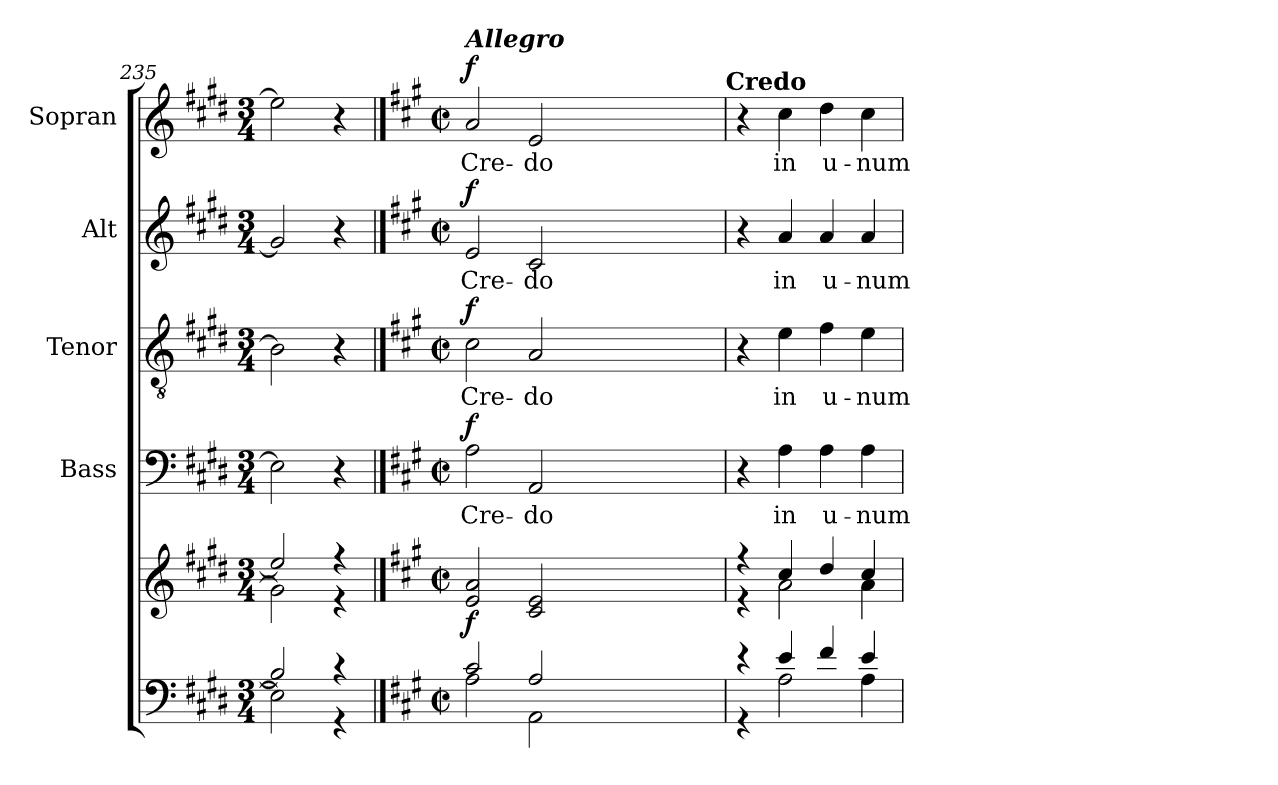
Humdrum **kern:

**kern	**kern	**dynam	**kern	**text	**dynam	**kern	**text	**dynam	**kern	**text	**dynam	**kern	**text	**dynam
*part5	*part5	*part5	*part4	*part4	*part4	*part3	*part3	*part3	*part2	*part2	*part2	*part1	*part1	*part1
*staff6	*staff5	*staff5/6	*staff4	*staff4	*staff4	*staff3	*staff3	*staff3	*staff2	*staff2	*staff2	*staff1	*staff1	*staff1
*	*	*	*I"Bass	*	*	*I"Tenor	*	*	*I"Alt	*	*	*I"Sopran	*	*
*	*	*	*I'B.	*	*	*I'T.	*	*	*I'A.	*	*	*I'S.	*	*
*clefF4	*clefG2	*	*clefF4	*	*	*clefGv2	*	*	*clefG2	*	*	*clefG2	*	*
*k[f#c#g#d#]	*k[f#c#g#d#]	*	*k[f#c#g#d#]	*	*	*k[f#c#g#d#]	*	*	*k[f#c#g#d#]	*	*	*k[f#c#g#d#]	*	*
*E:	*E:	*	*E:	*	*	*E:	*	*	*E:	*	*	*E:	*	*
*M3/4	*M3/4	*	*M3/4	*	*	*M3/4	*	*	*M3/4	*	*	*M3/4	*	*
=235	=235	=235	=235	=235	=235	=235	=235	=235	=235	=235	=235	=235	=235	=235
*^	*^	*	*	*	*	*	*	*	*	*	*	*	*	*
2B/]	2E\]	2ee/]	2g#\]	.	2E\]	.	.	2B\]	.	.	2g#/]	.	.	2ee\]	.	.
4r	4r	4r	4r	.	4r	.	.	4r	.	.	4r	.	.	4r	.	.
*	*	*v	*v	*	*	*	*	*	*	*	*	*	*	*	*	*
!!LO:PB:g=z
==236	==236	==236	==236	==236	==236	==236	==236	==236	==236	==236	==236	==236	==236	==236	==236
*k[f#c#g#]	*	*k[f#c#g#]	*	*k[f#c#g#]	*	*	*k[f#c#g#]	*	*	*k[f#c#g#]	*	*	*k[f#c#g#]	*	*
*A:	*	*A:	*	*A:	*	*	*A:	*	*	*A:	*	*	*A:	*	*
*M2/2	*	*M2/2	*	*M2/2	*	*	*M2/2	*	*	*M2/2	*	*	*M2/2	*	*
*met(c|)	*	*met(c|)	*	*met(c|)	*	*	*met(c|)	*	*	*met(c|)	*	*	*met(c|)	*	*
*	*	*^	*	*	*	*	*	*	*	*	*	*	*	*	*
!	!	!	!	!	!	!	!	!	!	!	!	!	!	!LO:TX:a:Bi:t=Allegro	!	!
!	!	!	!	!LO:DY:b	!	!LO:LY:b	!LO:DY:a	!	!LO:LY:b	!LO:DY:a	!	!LO:LY:b	!LO:DY:a	!	!LO:LY:b	!LO:DY:a
*	*	*v	*v	*	*	*	*	*	*	*	*	*	*	*	*	*
2c#/	2A\	2e/ 2a/	f	2A\	Cre-	f	2c#\	Cre-	f	2e/	Cre-	f	2a/	Cre-	f
!	!	!	!	!	!LO:LY:b	!	!	!LO:LY:b	!	!	!LO:LY:b	!	!	!LO:LY:b	!
2A/	2AA\	2c#/ 2e/	.	2AA/	-do	.	2A/	-do	.	2c#/	-do	.	2e/	-do	.
1..ryy	1..ryy	1..ryy	.	1..ryy	.	.	1..ryy	.	.	1..ryy	.	.	1..ryy	.	.
!	!	!	!	!	!	!	!	!	!	!	!	!	!LO:TX:a:B:t=Credo	!	!
=237	=237	=237	=237	=237	=237	=237	=237	=237	=237	=237	=237	=237	=237	=237	=237
*	*	*^	*	*	*	*	*	*	*	*	*	*	*	*	*
4r	4r	4r	4r	.	4r	.	.	4r	.	.	4r	.	.	4r	.	.
!	!	!	!	!	!	!LO:LY:b	!	!	!LO:LY:b	!	!	!LO:LY:b	!	!	!LO:LY:b	!
4e/	2A\	4cc#/	2a\	.	4A\	in	.	4e\	in	.	4a/	in	.	4cc#\	in	.
!	!	!	!	!	!	!LO:LY:b	!	!	!LO:LY:b	!	!	!LO:LY:b	!	!	!LO:LY:b	!
4f#/	.	4dd/	.	.	4A\	u-	.	4f#\	u-	.	4a/	u-	.	4dd\	u-	.
!	!	!	!	!	!	!LO:LY:b	!	!	!LO:LY:b	!	!	!LO:LY:b	!	!	!LO:LY:b	!
4e/	4A\	4cc#/	4a\	.	4A\	-num	.	4e\	-num	.	4a/	-num	.	4cc#\	-num	.
*v	*v	*	*	*	*	*	*	*	*	*	*	*	*	*	*	*
*	*v	*v	*	*	*	*	*	*	*	*	*	*	*	*	*
=	=	=	=	=	=	=	=	=	=	=	=	=	=	=
*-	*-	*-	*-	*-	*-	*-	*-	*-	*-	*-	*-	*-	*-	*-
